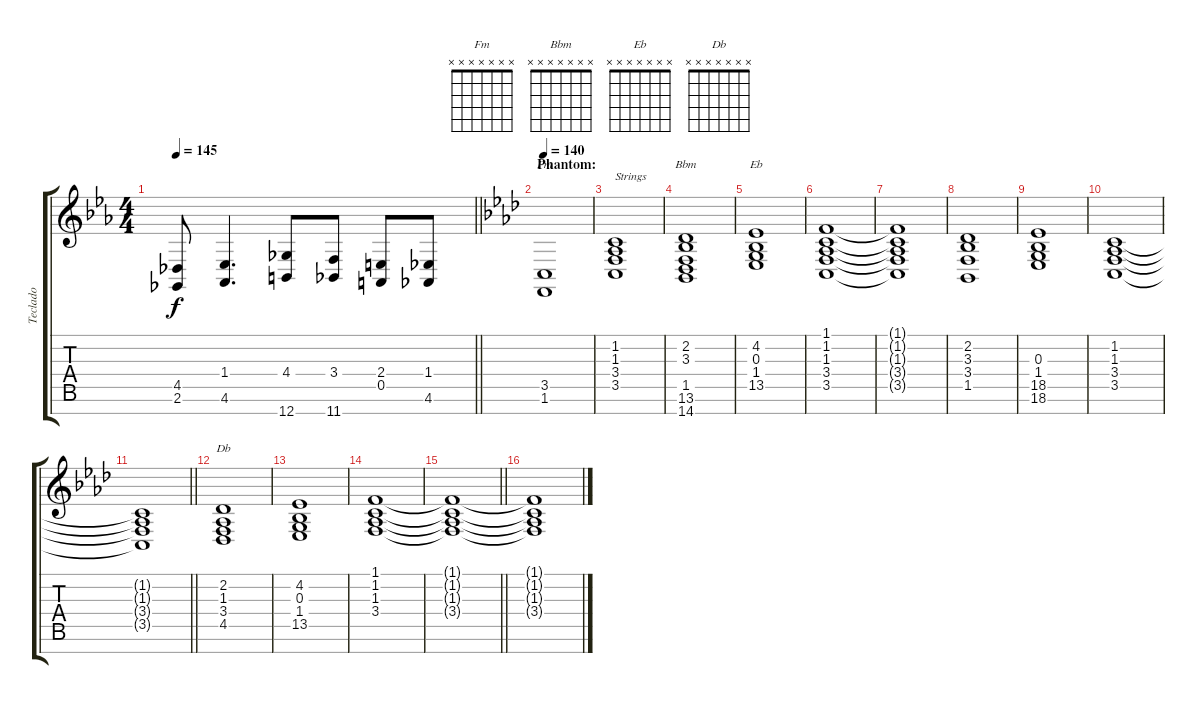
\track ("Teclado" "Teclado") {instrument synthstrings1}
\staff {score tabs}
\tuning (E4 B3 G3 D3 A2 E2 B1) {hide}
\chord ("Fm" x x x x x x x)
\chord ("Bbm" x x x x x x x)
\chord ("Eb" x x x x x x x)
\chord ("Db" x x x x x x x)
\ts (4 4)
\tempo 145
\clef g2
\barLineRight lightlight
\ks cminor
(4.5 2.6).8{dy f} (1.4 4.6).4{d} (4.4 12.7).8 (3.4 11.7).8 (2.4 0.5).8 (1.4 4.6).8 |
\section ("" "Phantom:")
\tempo 140
\ks fminor
(3.5 1.6).1{ch "Fm"} |
(1.2 1.3 3.4 3.5).1{txt "Strings" instrument synthstrings1} |
(2.2 3.3 1.5 13.6 14.7).1{ch "Bbm"} |
(4.2 0.3 1.4 13.5).1{ch "Eb"} |
(1.1 1.2 1.3 3.4 3.5).1 |
(1.1{t} 1.2{t} 1.3{t} 3.4{t} 3.5{t}).1 |
(2.2 3.3 3.4 1.5).1 |
(0.3 1.4 18.5 18.6).1 |
(1.2 1.3 3.4 3.5).1 |
\barLineRight lightlight
(1.2{t} 1.3{t} 3.4{t} 3.5{t}).1 |
(2.2 1.3 3.4 4.5).1{ch "Db"} |
(4.2 0.3 1.4 13.5).1 |
(1.1 1.2 1.3 3.4).1 |
\barLineRight lightlight
(1.1{t} 1.2{t} 1.3{t} 3.4{t}).1 |
(1.1{t} 1.2{t} 1.3{t} 3.4{t}).1
